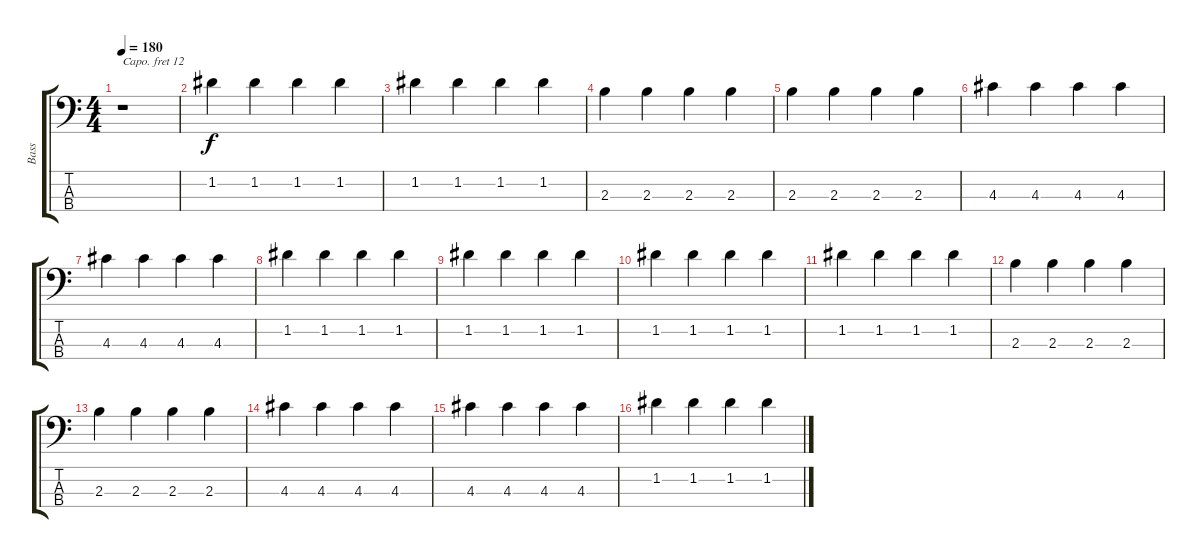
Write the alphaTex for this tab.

\track ("Bass" "Bass") {instrument electricbassfinger}
\staff {score tabs}
\capo 12
\tuning (G2 D2 A1 E1) {hide}
\ts (4 4)
\tempo 180
\clef f4
\ks c
r.1{dy f instrument electricbassfinger} |
1.2.4 1.2.4 1.2.4 1.2.4 |
1.2.4 1.2.4 1.2.4 1.2.4 |
2.3.4 2.3.4 2.3.4 2.3.4 |
2.3.4 2.3.4 2.3.4 2.3.4 |
4.3.4 4.3.4 4.3.4 4.3.4 |
4.3.4 4.3.4 4.3.4 4.3.4 |
1.2.4 1.2.4 1.2.4 1.2.4 |
1.2.4 1.2.4 1.2.4 1.2.4 |
1.2.4 1.2.4 1.2.4 1.2.4 |
1.2.4 1.2.4 1.2.4 1.2.4 |
2.3.4 2.3.4 2.3.4 2.3.4 |
2.3.4 2.3.4 2.3.4 2.3.4 |
4.3.4 4.3.4 4.3.4 4.3.4 |
4.3.4 4.3.4 4.3.4 4.3.4 |
1.2.4 1.2.4 1.2.4 1.2.4
